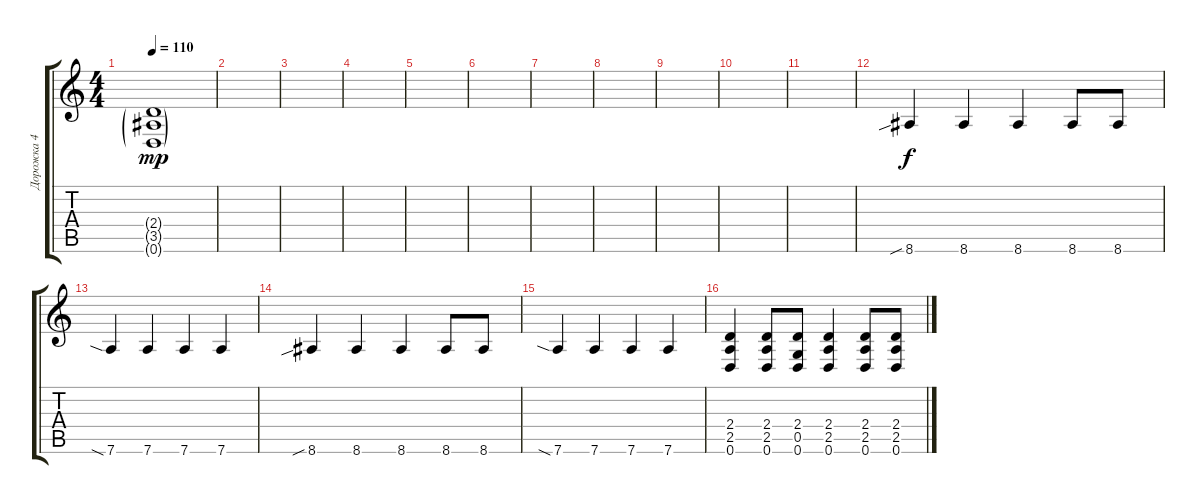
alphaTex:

\track ("Дорожка 4" "Дорожка 4") {instrument distortionguitar}
\staff {score tabs}
\tuning (D4 A3 F3 C3 G2 D2) {hide}
\ts (4 4)
\tempo 110
\clef g2
\ks c
(2.4{g} 3.5{g} 0.6{g}).1{dy mp} |
|
|
|
|
|
|
|
|
|
|
8.6{sib}.4{dy f} 8.6.4 8.6.4 8.6.8 8.6.8 |
7.6{sia}.4 7.6.4 7.6.4 7.6.4 |
8.6{sib}.4 8.6.4 8.6.4 8.6.8 8.6.8 |
7.6{sia}.4 7.6.4 7.6.4 7.6.4 |
(2.4 2.5 0.6).4 (2.4 2.5 0.6).8 (2.4 0.5 0.6).8 (2.4 2.5 0.6).4 (2.4 2.5 0.6).8 (2.4 2.5 0.6).8
